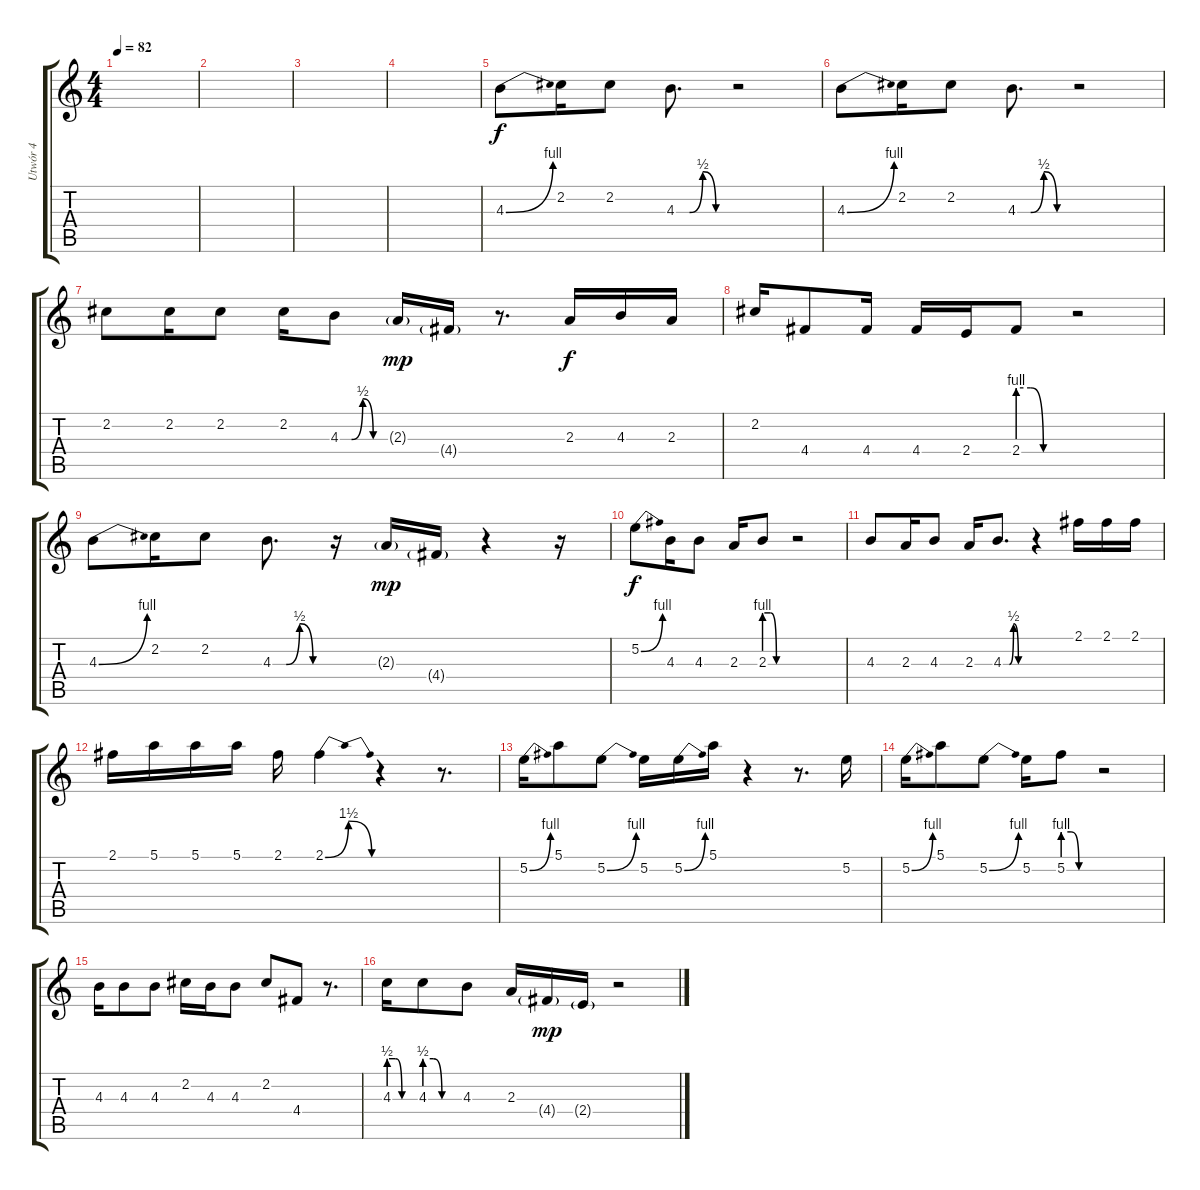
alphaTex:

\track ("Utwór 4" "Utwór 4") {instrument electricguitarjazz}
\staff {score tabs}
\tuning (E4 B3 G3 D3 A2 E2) {hide}
\ts (4 4)
\tempo 82
\clef g2
\ks c
|
|
|
|
4.3{be (bend 0 0 60 4)}.8 2.2.16 2.2.8 4.3{be (custom 0 0 15 0 30 2 45 0 60 0)}.8{d} r.2 |
4.3{be (bend 0 0 60 4)}.8 2.2.16 2.2.8 4.3{be (custom 0 0 15 0 30 2 45 0 60 0)}.8{d} r.2 |
2.2.8 2.2.16 2.2.8 2.2.16 4.3{be (custom 0 0 15 0 30 2 44 0 60 0)}.8 2.3{g}.16{dy mp} 4.4{g}.16 r.8{d} 2.3.16{dy f} 4.3.16 2.3.16 |
2.2.16 4.4.8 4.4.16 4.4.16 2.4.16 2.4{be (custom 0 4 15 4 30 0 60 0)}.8 r.2 |
4.3{be (bend 0 0 60 4)}.8 2.2.16 2.2.8 4.3{be (custom 0 0 15 0 30 2 45 0 60 0)}.8{d} r.16 2.3{g}.16{dy mp} 4.4{g}.16 r.4 r.16 |
5.2{be (bend 0 0 60 4)}.8{dy f} 4.3.16 4.3.8 2.3.16 2.3{be (custom 0 4 15 4 30 0 60 0)}.8 r.2 |
4.3.8 2.3.16 4.3.8 2.3.16 4.3{be (custom 0 0 15 0 25 2 37 0 45 0 60 0)}.8{d} r.4 2.1.16 2.1.16 2.1.16 |
2.1.16 5.1.16 5.1.16 5.1.16 2.1.16 2.1{be (bendrelease 0 0 7 6 33 6 60 0)}.4 r.4 r.8{d} |
5.2{be (bend 0 0 60 4)}.16 5.1.8 5.2{be (bend 0 0 60 4)}.8 5.2.16 5.2{be (bend 0 0 60 4)}.16 5.1.16 r.4 r.8{d} 5.2.16 |
5.2{be (bend 0 0 60 4)}.16 5.1.8 5.2{be (bend 0 0 60 4)}.8 5.2.16 5.2{be (custom 0 4 15 4 30 0 60 0)}.8 r.2 |
4.3.16 4.3.8 4.3.8 2.2.16 4.3.16 4.3.8 2.2.8 4.4.8 r.8{d} |
4.3{be (custom 0 2 15 2 30 0 60 0)}.16 4.3{be (custom 0 2 15 2 30 0 60 0)}.8 4.3.8 2.3.16 4.4{g}.16{dy mp} 2.4{g}.16 r.2
